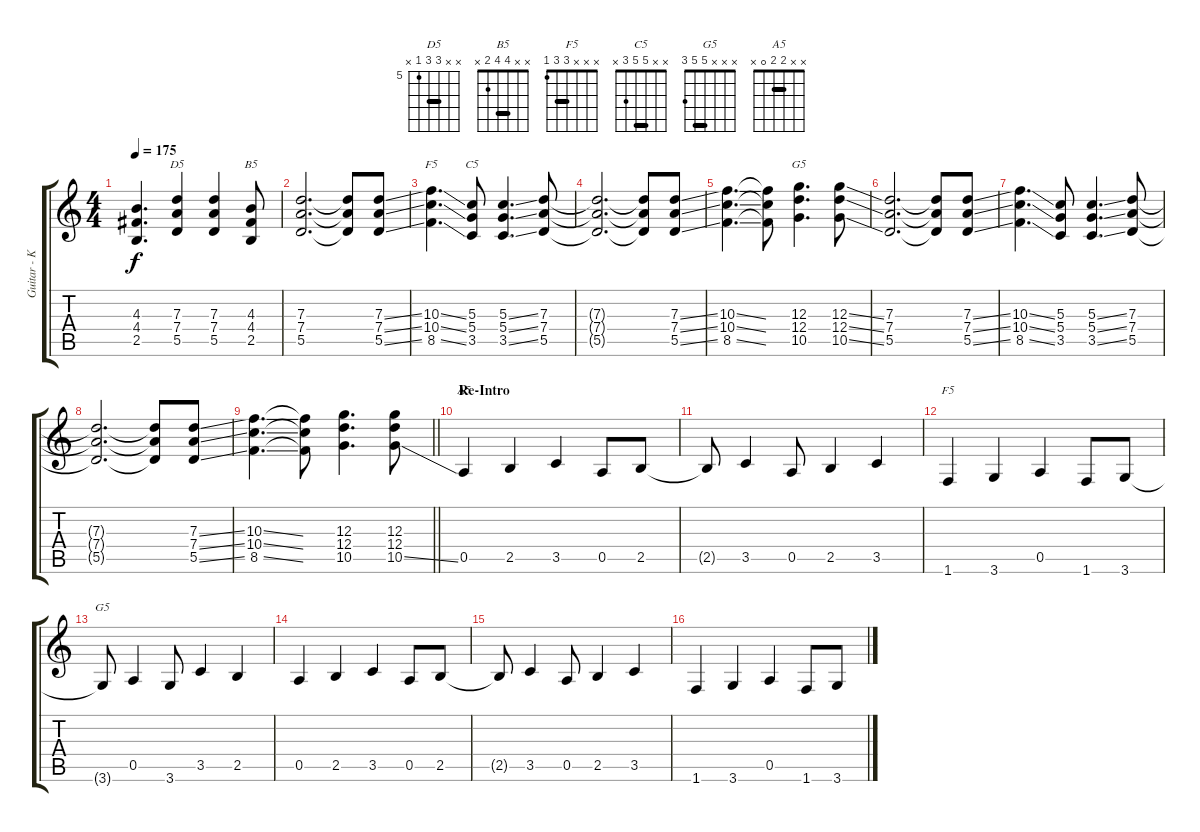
\track ("Guitar - K.K. Downing" "Guitar - K") {instrument distortionguitar}
\staff {score tabs}
\tuning (E4 B3 G3 D3 A2 E2) {hide}
\chord ("D5" x x 7 7 5 x) {firstfret 5 barre 7}
\chord ("B5" x x 4 4 2 x) {barre 4}
\chord ("F5" x x 10 10 8 x) {firstfret 8 barre 10}
\chord ("C5" x x 5 5 3 x) {barre 5}
\chord ("G5" x x 12 12 10 x) {firstfret 10 barre 12}
\chord ("A5" x x 2 2 0 x) {barre 2}
\chord ("F5" x x x 3 3 1) {barre 3}
\chord ("G5" x x x 5 5 3) {barre 5}
\ts (4 4)
\tempo 175
\clef g2
\ks c
(4.3 4.4 2.5).4{d dy f} (7.3 7.4 5.5).4{ch "D5"} (7.3 7.4 5.5).4 (4.3 4.4 2.5).8{ch "B5"} |
(7.3 7.4 5.5).2{d} (7.3{t} 7.4{t} 5.5{t}).8 (7.3{ss} 7.4{ss} 5.5{ss}).8 |
(10.3{ss} 10.4{ss} 8.5{ss}).4{d ch "F5"} (5.3 5.4 3.5).8{ch "C5"} (5.3{ss} 5.4{ss} 3.5{ss}).4{d} (7.3 7.4 5.5).8 |
(7.3{t} 7.4{t} 5.5{t}).2{d} (7.3{t} 7.4{t} 5.5{t}).8 (7.3{ss} 7.4{ss} 5.5{ss}).8 |
(10.3{ss} 10.4{ss} 8.5{ss}).4{d} (10.3{t} 10.4{t} 8.5{t}).8 (12.3 12.4 10.5).4{d ch "G5"} (12.3{ss} 12.4{ss} 10.5{ss}).8 |
(7.3 7.4 5.5).2{d} (7.3{t} 7.4{t} 5.5{t}).8 (7.3{ss} 7.4{ss} 5.5{ss}).8 |
(10.3{ss} 10.4{ss} 8.5{ss}).4{d} (5.3 5.4 3.5).8 (5.3{ss} 5.4{ss} 3.5{ss}).4{d} (7.3 7.4 5.5).8 |
(7.3{t} 7.4{t} 5.5{t}).2{d} (7.3{t} 7.4{t} 5.5{t}).8 (7.3{ss} 7.4{ss} 5.5{ss}).8 |
\barLineRight lightlight
(10.3{ss} 10.4{ss} 8.5{ss}).4{d} (10.3{t} 10.4{t} 8.5{t}).8 (12.3 12.4 10.5).4{d} (12.3 12.4 10.5{ss}).8 |
\section ("" "Re-Intro")
0.5.4{ch "A5"} 2.5.4 3.5.4 0.5.8 2.5.8 |
2.5{t}.8 3.5.4 0.5.8 2.5.4 3.5.4 |
1.6.4{ch "F5"} 3.6.4 0.5.4 1.6.8 3.6.8 |
3.6{t}.8{ch "G5"} 0.5.4 3.6.8 3.5.4 2.5.4 |
0.5.4 2.5.4 3.5.4 0.5.8 2.5.8 |
2.5{t}.8 3.5.4 0.5.8 2.5.4 3.5.4 |
1.6.4 3.6.4 0.5.4 1.6.8 3.6.8
